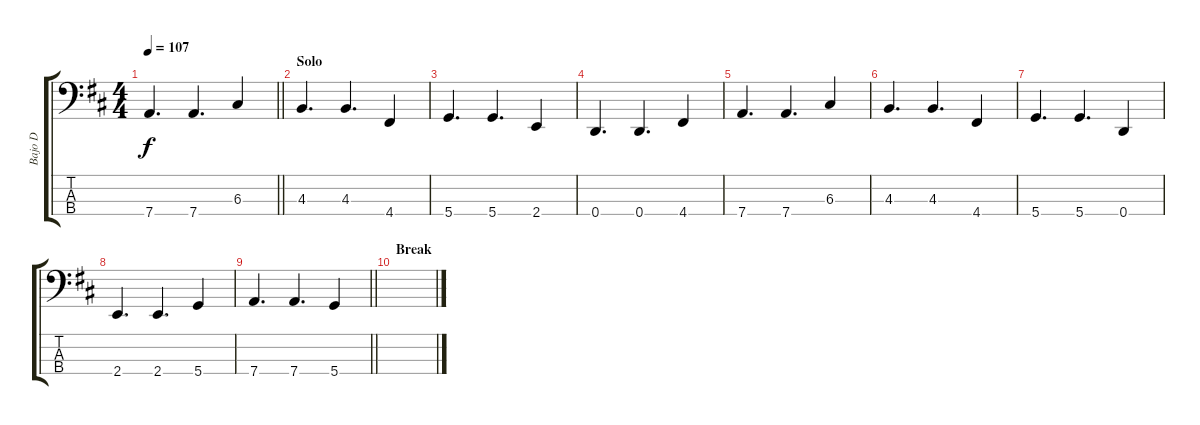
\track ("Bajo D" "Bajo D") {instrument electricbassfinger}
\staff {score tabs}
\tuning (F2 C2 G1 D1) {hide}
\ts (4 4)
\tempo 107
\clef f4
\barLineRight lightlight
\ks d
7.4.4{d dy f} 7.4.4{d} 6.3.4 |
\section ("" "Solo")
4.3.4{d} 4.3.4{d} 4.4.4 |
5.4.4{d} 5.4.4{d} 2.4.4 |
0.4.4{d} 0.4.4{d} 4.4.4 |
7.4.4{d} 7.4.4{d} 6.3.4 |
4.3.4{d} 4.3.4{d} 4.4.4 |
5.4.4{d} 5.4.4{d} 0.4.4 |
2.4.4{d} 2.4.4{d} 5.4.4 |
\barLineRight lightlight
7.4.4{d} 7.4.4{d} 5.4.4 |
\section ("" "Break")
